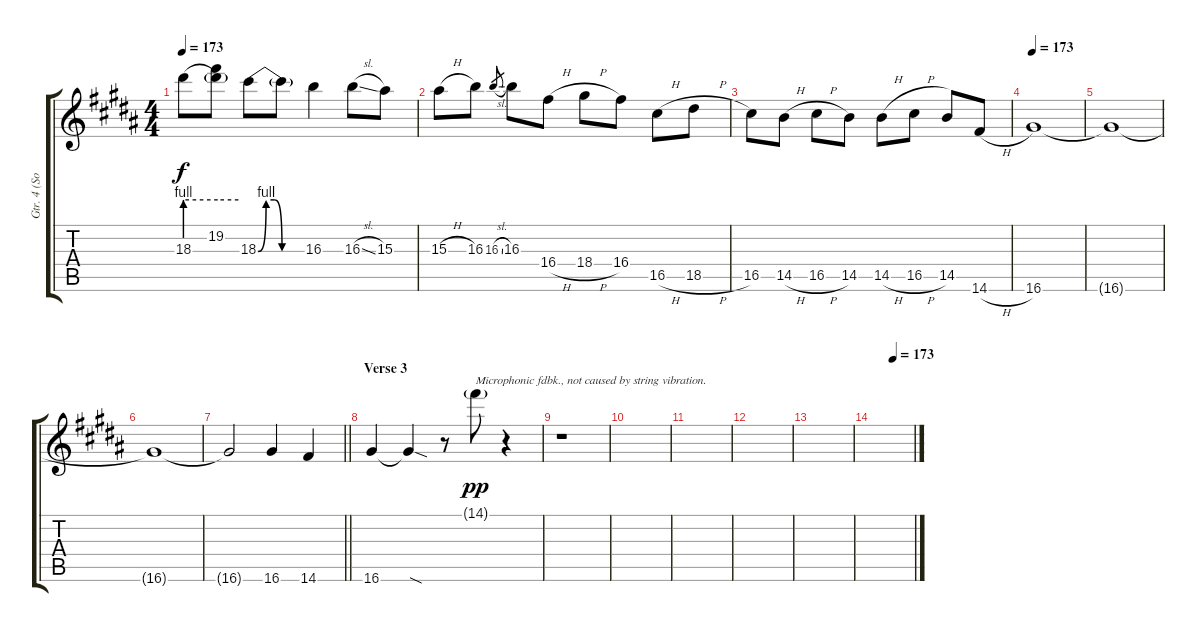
\track ("Gtr. 4 (Solo)" "Gtr. 4 (So") {instrument distortionguitar}
\staff {score tabs}
\tuning (E4 B3 G3 D3 A2 E2) {hide}
\ts (4 4)
\tempo 173
\clef g2
\ks g#minor
18.3{be (hold 0 4 60 4) t}.8{dy f} (19.2 18.3{be (hold 0 4 60 4) t}).8 18.3{be (custom 0 0 10 4 20 4 30 0 60 0)}.8 18.3{t}.8 16.3.4 16.3{sl}.8 15.3.8 |
15.3{h}.8 16.3.8 16.3{sl}.8{gr} 16.3.8 16.4{h}.8 18.4{h}.8 16.4.8 16.5{h}.8 18.5{h}.8 |
16.5.8 14.5{h}.8 16.5{h}.8 14.5.8 14.5{h}.8 16.5{h}.8 14.5.8 14.6{h}.8 |
\tempo 173
16.6.1 |
16.6{t}.1 |
16.6{t}.1 |
\barLineRight lightlight
16.6{t}.2 16.6.4 14.6.4 |
\section ("" "Verse 3")
16.6.4 16.6{sod t}.4 r.8 14.1{g}.8{txt "Microphonic fdbk., not caused by string vibration." dy pp volume 4} r.4 |
r.1 |
|
|
|
|
\tempo (173 0.5)
